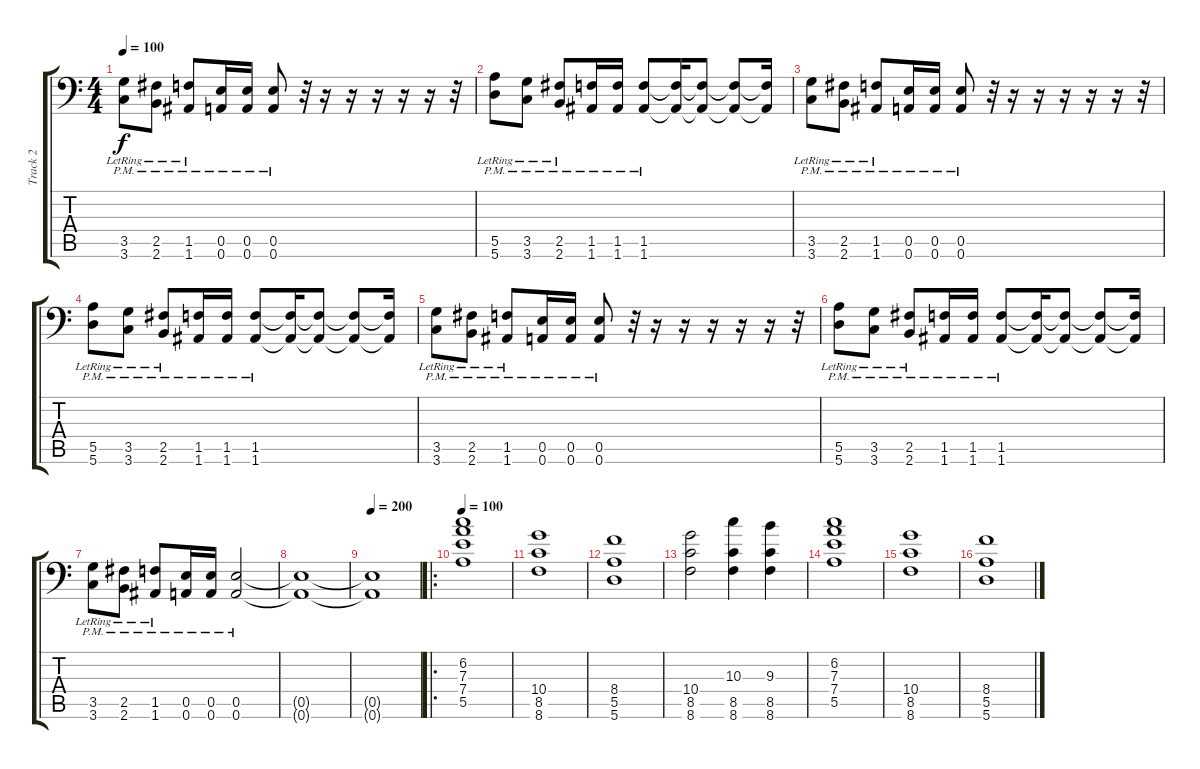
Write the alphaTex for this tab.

\track ("Track 2" "Track 2") {instrument overdrivenguitar}
\staff {score tabs}
\tuning (B3 Gb3 D3 A2 E2 A1) {hide}
\ts (4 4)
\tempo 100
\clef f4
\ks c
(3.5{pm lr} 3.6{pm lr}).8{dy f} (2.5{pm lr} 2.6{pm lr}).8 (1.5{pm lr} 1.6{pm lr}).8 (0.5{pm} 0.6{pm}).16 (0.5{pm} 0.6{pm}).16 (0.5 0.6{pm}).8 r.32 r.16 r.16 r.16 r.16 r.16 r.32 |
(5.5{pm lr} 5.6{pm lr}).8 (3.5{pm lr} 3.6{pm lr}).8 (2.5{pm lr} 2.6{pm lr}).8 (1.5{pm} 1.6{pm}).16 (1.5{pm} 1.6{pm}).16 (1.5{pm} 1.6{pm}).8 (1.5{t} 1.6{t}).16 (1.5{t} 1.6{t}).8 (1.5{t} 1.6{t}).8 (1.5{t} 1.6{t}).16 |
(3.5{pm lr} 3.6{pm lr}).8 (2.5{pm lr} 2.6{pm lr}).8 (1.5{pm lr} 1.6{pm lr}).8 (0.5{pm} 0.6{pm}).16 (0.5{pm} 0.6{pm}).16 (0.5 0.6{pm}).8 r.32 r.16 r.16 r.16 r.16 r.16 r.32 |
(5.5{pm lr} 5.6{pm lr}).8 (3.5{pm lr} 3.6{pm lr}).8 (2.5{pm lr} 2.6{pm lr}).8 (1.5{pm} 1.6{pm}).16 (1.5{pm} 1.6{pm}).16 (1.5{pm} 1.6{pm}).8 (1.5{t} 1.6{t}).16 (1.5{t} 1.6{t}).8 (1.5{t} 1.6{t}).8 (1.5{t} 1.6{t}).16 |
(3.5{pm lr} 3.6{pm lr}).8 (2.5{pm lr} 2.6{pm lr}).8 (1.5{pm lr} 1.6{pm lr}).8 (0.5{pm} 0.6{pm}).16 (0.5{pm} 0.6{pm}).16 (0.5 0.6{pm}).8 r.32 r.16 r.16 r.16 r.16 r.16 r.32 |
(5.5{pm lr} 5.6{pm lr}).8 (3.5{pm lr} 3.6{pm lr}).8 (2.5{pm lr} 2.6{pm lr}).8 (1.5{pm} 1.6{pm}).16 (1.5{pm} 1.6{pm}).16 (1.5{pm} 1.6{pm}).8 (1.5{t} 1.6{t}).16 (1.5{t} 1.6{t}).8 (1.5{t} 1.6{t}).8 (1.5{t} 1.6{t}).16 |
(3.5{pm lr} 3.6{pm lr}).8 (2.5{pm lr} 2.6{pm lr}).8 (1.5{pm lr} 1.6{pm lr}).8 (0.5{pm} 0.6{pm}).16 (0.5{pm} 0.6{pm}).16 (0.5 0.6{pm}).2 |
(0.5{t} 0.6{t}).1 |
\tempo 200
(0.5{t} 0.6{t}).1 |
\ro
\tempo 100
(6.2 7.3 7.4 5.5).1 |
(10.4 8.5 8.6).1 |
(8.4 5.5 5.6).1 |
(10.4 8.5 8.6).2 (10.3 8.5 8.6).4 (9.3 8.5 8.6).4 |
(6.2 7.3 7.4 5.5).1 |
(10.4 8.5 8.6).1 |
(8.4 5.5 5.6).1
